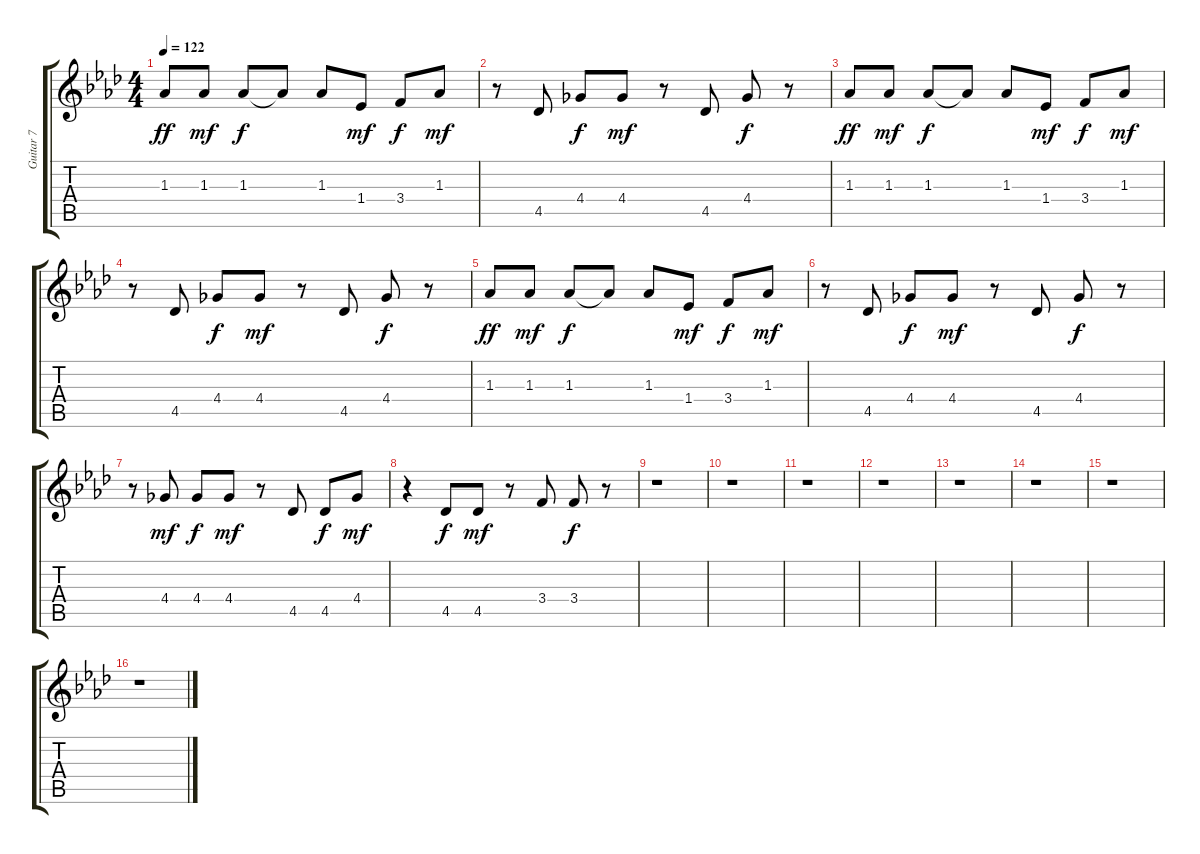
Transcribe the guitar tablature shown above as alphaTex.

\track ("Guitar 7" "Guitar 7") {instrument electricguitarmuted}
\staff {score tabs}
\tuning (E4 B3 G3 D3 A2 E2) {hide}
\ts (4 4)
\tempo 122
\clef g2
\ks ab
1.3.8{dy ff} 1.3.8{dy mf} 1.3.8{dy f} 1.3{t}.8 1.3.8 1.4.8{dy mf} 3.4.8{dy f} 1.3.8{dy mf} |
r.8 4.5.8 4.4.8{dy f} 4.4.8{dy mf} r.8 4.5.8 4.4.8{dy f} r.8 |
1.3.8{dy ff} 1.3.8{dy mf} 1.3.8{dy f} 1.3{t}.8 1.3.8 1.4.8{dy mf} 3.4.8{dy f} 1.3.8{dy mf} |
r.8 4.5.8 4.4.8{dy f} 4.4.8{dy mf} r.8 4.5.8 4.4.8{dy f} r.8 |
1.3.8{dy ff} 1.3.8{dy mf} 1.3.8{dy f} 1.3{t}.8 1.3.8 1.4.8{dy mf} 3.4.8{dy f} 1.3.8{dy mf} |
r.8 4.5.8 4.4.8{dy f} 4.4.8{dy mf} r.8 4.5.8 4.4.8{dy f} r.8 |
r.8 4.4.8{dy mf} 4.4.8{dy f} 4.4.8{dy mf} r.8 4.5.8 4.5.8{dy f} 4.4.8{dy mf} |
r.4 4.5.8{dy f} 4.5.8{dy mf} r.8 3.4.8 3.4.8{dy f} r.8 |
r.1 |
r.1 |
r.1 |
r.1 |
r.1 |
r.1 |
r.1 |
r.1
